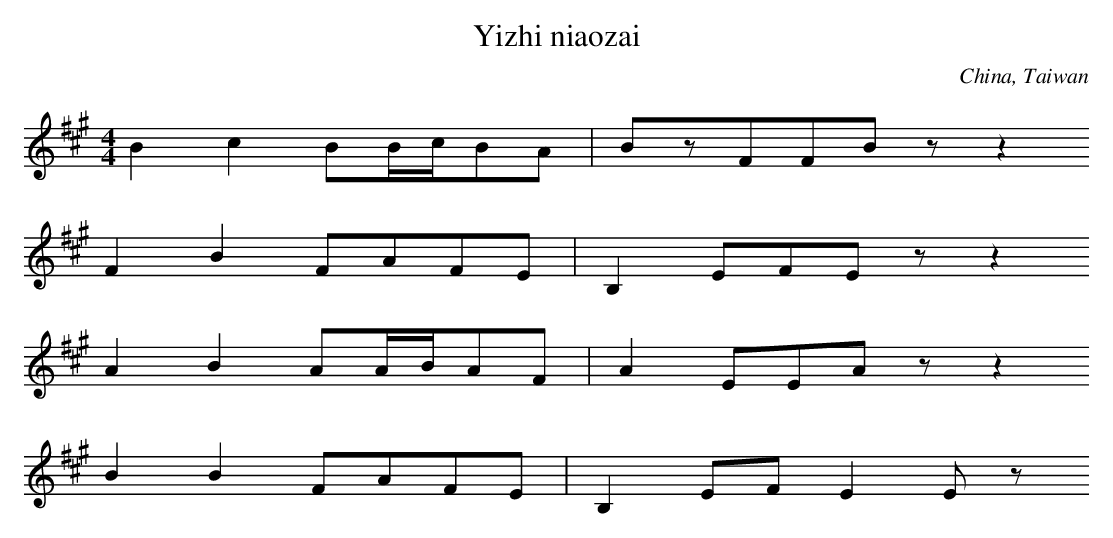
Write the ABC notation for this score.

X:1
T: Yizhi niaozai
O: China, Taiwan
M: 4/4
L: 1/16
K: A
B4c4B2BcB2A2 | B2z2F2F2B2z2z4
F4B4F2A2F2E2 | B,4E2F2E2z2z4
A4B4A2ABA2F2 | A4E2E2A2z2z4
B4B4F2A2F2E2 | B,4E2F2E4E2z2
